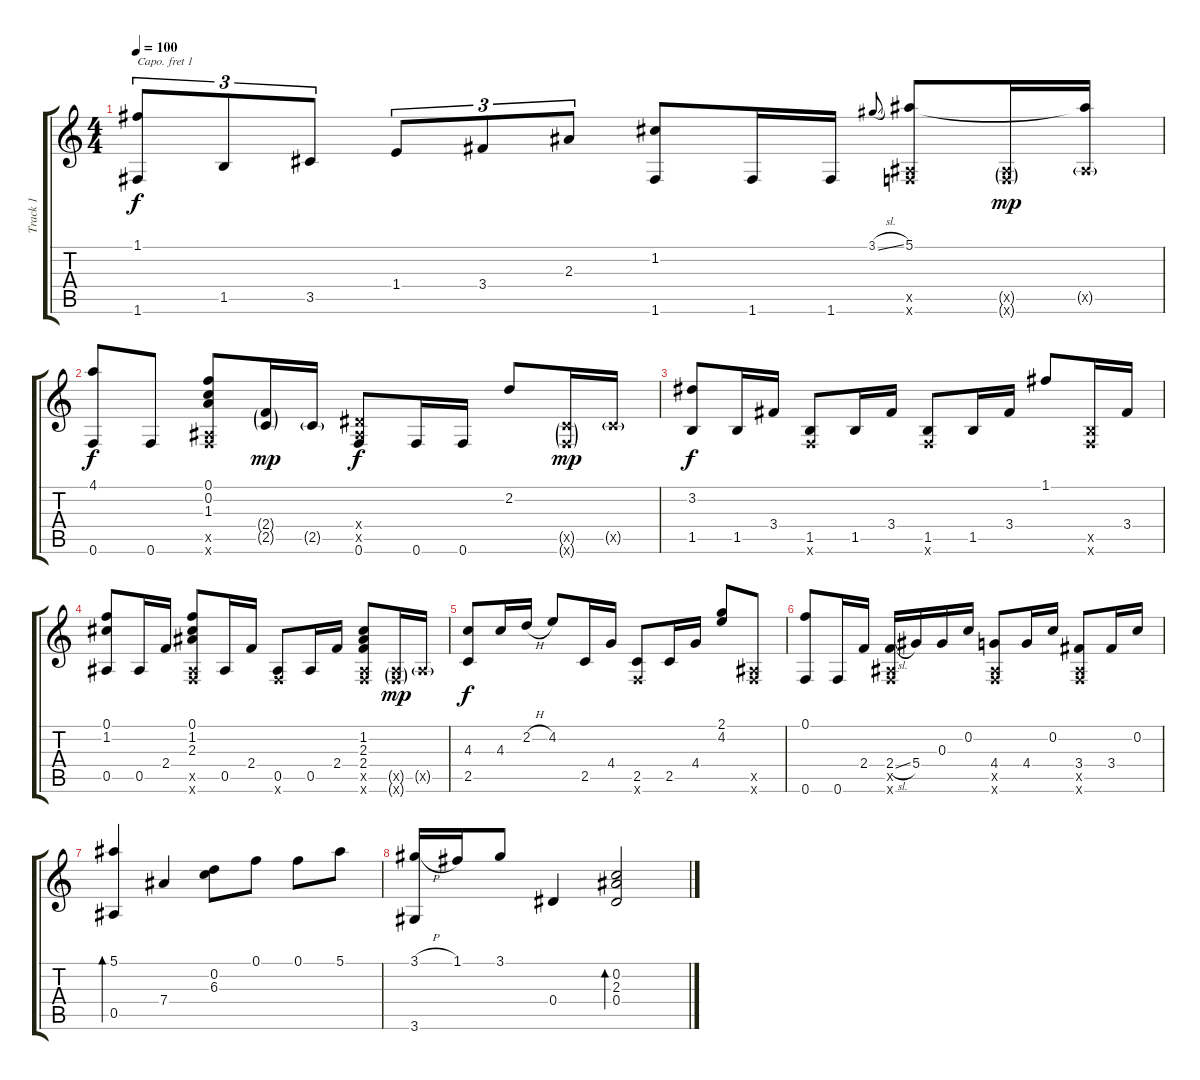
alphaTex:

\track ("Track 1" "Track 1") {instrument acousticguitarsteel}
\staff {score tabs}
\capo 1
\tuning (E4 B3 G3 D3 A2 E2) {hide}
\ts (4 4)
\tempo 100
\clef g2
\ks c
(1.1 1.6).8{tu (3 2) dy f} 1.5.8{tu (3 2)} 3.5.8{tu (3 2)} 1.4.8{tu (3 2)} 3.4.8{tu (3 2)} 2.3.8{tu (3 2)} (1.2 1.6).8 1.6.16 1.6.16 3.1{sl}.8{gr onbeat} (5.1 0.5{x} 0.6{x}).8 (0.5{g x} 0.6{g x}).16{dy mp} (5.1{t} 0.5{g x}).16 |
(4.1 0.6).8{dy f} 0.6.8 (0.1 0.2 1.3 0.5{x} 0.6{x}).8 (2.4{g} 2.5{g}).16{dy mp} 2.5{g}.16 (0.4{x} 0.5{x} 0.6).8{dy f} 0.6.16 0.6.16 2.2.8 (2.5{g x} 0.6{g x}).16{dy mp} 2.5{g x}.16 |
(3.2 1.5).8{dy f} 1.5.16 3.4.16 (1.5 0.6{x}).8 1.5.16 3.4.16 (1.5 0.6{x}).8 1.5.16 3.4.16 1.1.8 (1.5{x} 0.6{x}).16 3.4.16 |
(0.1 1.2 0.5).8 0.5.16 2.4.16 (0.1 1.2 2.3 0.5{x} 0.6{x}).8 0.5.16 2.4.16 (0.5 0.6{x}).8 0.5.16 2.4.16 (1.2 2.3 2.4 0.5{x} 0.6{x}).8 (0.5{g x} 0.6{g x}).16{dy mp} 0.5{g x}.16 |
(4.3 2.5).8{dy f} 4.3.16 2.2{h}.16 4.2.8 2.5.16 4.4.16 (2.5 0.6{x}).8 2.5.16 4.4.16 (2.1 4.2).8 (0.5{x} 0.6{x}).8 |
(0.1 0.6).8 0.6.16 2.4.16 (2.4{sl} 0.5{x} 0.6{x}).16 5.4.16 0.3.16 0.2.16 (4.4 0.5{x} 0.6{x}).8 4.4.16 0.2.16 (3.4 0.5{x} 0.6{x}).8 3.4.16 0.2.16 |
(5.1 0.5).4{bd 120} 7.4.4 (0.2 6.3).8 0.1.8 0.1.8 5.1.8 |
(3.1{h} 3.6).16 1.1.16 3.1.8 0.4.4 (0.2 2.3 0.4).2{bd 120}
